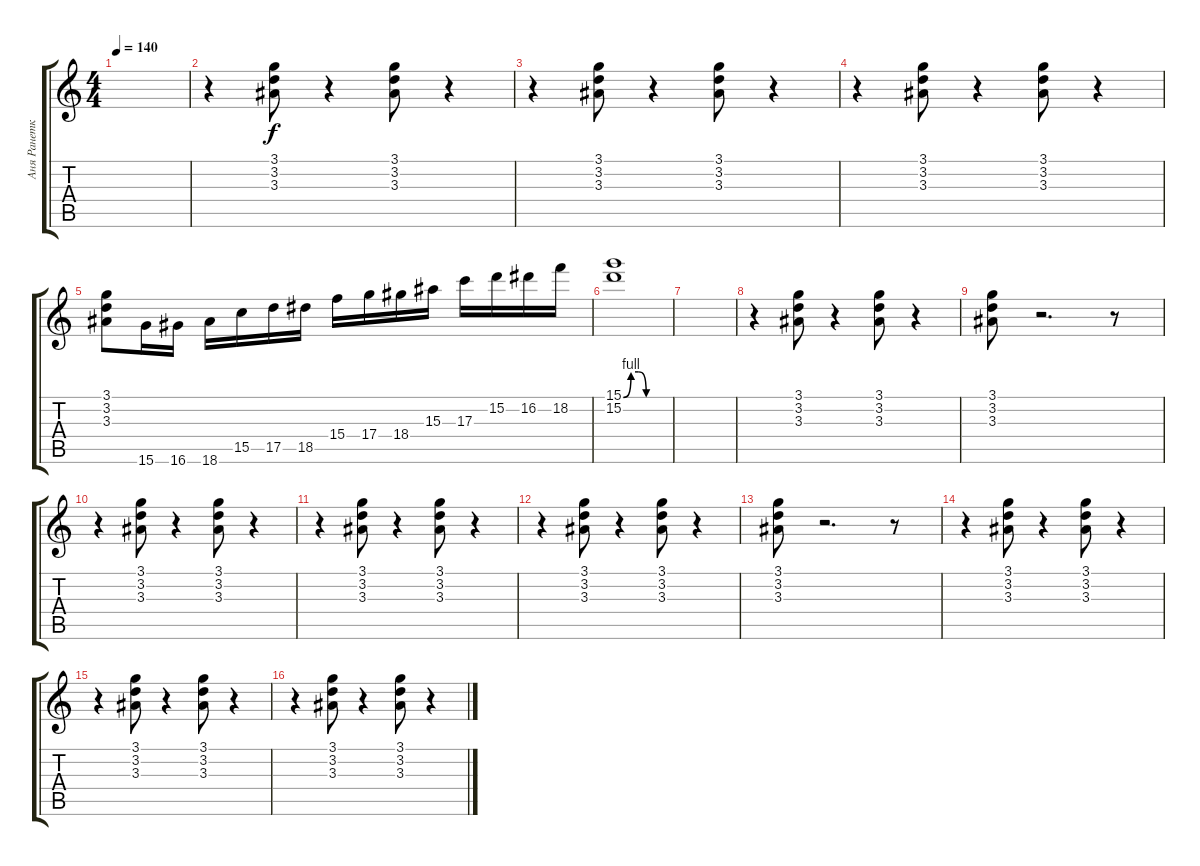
\track ("Аня Ранетка" "Аня Ранетк") {instrument distortionguitar}
\staff {score tabs}
\tuning (E4 B3 G3 D3 A2 E2) {hide}
\ts (4 4)
\tempo 140
\clef g2
\ks c
|
r.4 (3.1 3.2 3.3).8 r.4 (3.1 3.2 3.3).8 r.4 |
r.4 (3.1 3.2 3.3).8 r.4 (3.1 3.2 3.3).8 r.4 |
r.4 (3.1 3.2 3.3).8 r.4 (3.1 3.2 3.3).8 r.4 |
(3.1 3.2 3.3).8 15.6.16 16.6.16 18.6.16 15.5.16 17.5.16 18.5.16 15.4.16 17.4.16 18.4.16 15.3.16 17.3.16 15.2.16 16.2.16 18.2.16 |
(15.1{be (custom 0 0 10 4 20 4 30 0 60 0)} 15.2).1 |
|
r.4 (3.1 3.2 3.3).8 r.4 (3.1 3.2 3.3).8 r.4 |
(3.1 3.2 3.3).8 r.2{d} r.8 |
r.4 (3.1 3.2 3.3).8 r.4 (3.1 3.2 3.3).8 r.4 |
r.4 (3.1 3.2 3.3).8 r.4 (3.1 3.2 3.3).8 r.4 |
r.4 (3.1 3.2 3.3).8 r.4 (3.1 3.2 3.3).8 r.4 |
(3.1 3.2 3.3).8 r.2{d} r.8 |
r.4 (3.1 3.2 3.3).8 r.4 (3.1 3.2 3.3).8 r.4 |
r.4 (3.1 3.2 3.3).8 r.4 (3.1 3.2 3.3).8 r.4 |
r.4 (3.1 3.2 3.3).8 r.4 (3.1 3.2 3.3).8 r.4
